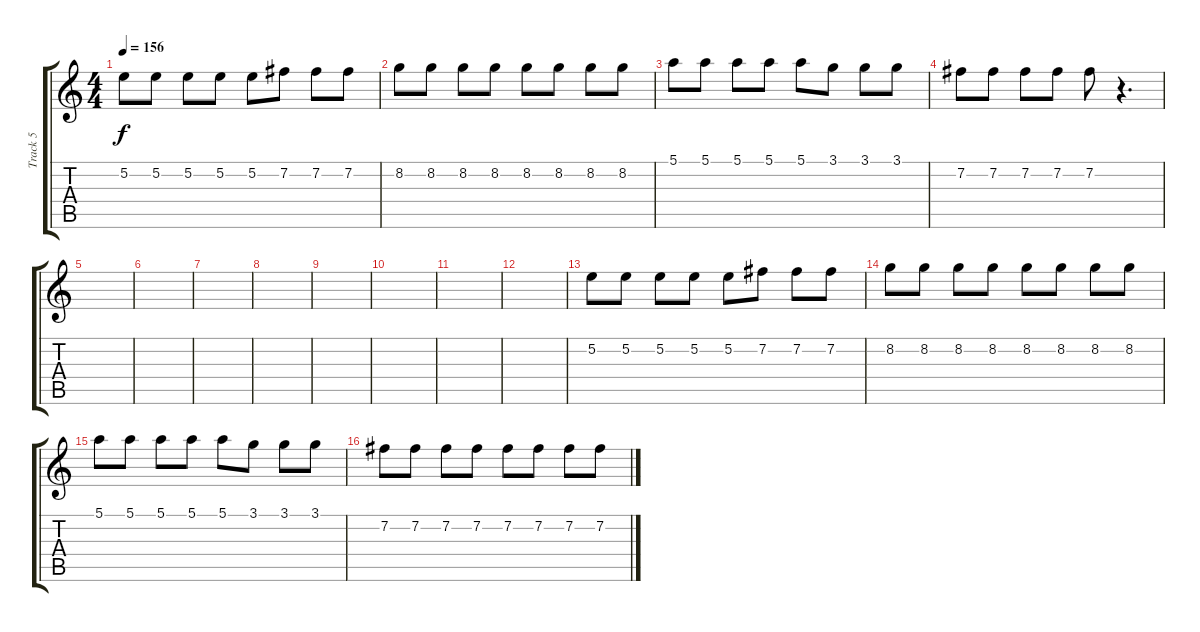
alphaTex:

\track ("Track 5" "Track 5") {instrument electricguitarclean}
\staff {score tabs}
\tuning (E4 B3 G3 D3 A2 E2) {hide}
\ts (4 4)
\tempo 156
\clef g2
\ks c
5.2.8{dy f} 5.2.8 5.2.8 5.2.8 5.2.8 7.2.8 7.2.8 7.2.8 |
8.2.8 8.2.8 8.2.8 8.2.8 8.2.8 8.2.8 8.2.8 8.2.8 |
5.1.8 5.1.8 5.1.8 5.1.8 5.1.8 3.1.8 3.1.8 3.1.8 |
7.2.8 7.2.8 7.2.8 7.2.8 7.2.8 r.4{d} |
|
|
|
|
|
|
|
|
5.2.8 5.2.8 5.2.8 5.2.8 5.2.8 7.2.8 7.2.8 7.2.8 |
8.2.8 8.2.8 8.2.8 8.2.8 8.2.8 8.2.8 8.2.8 8.2.8 |
5.1.8 5.1.8 5.1.8 5.1.8 5.1.8 3.1.8 3.1.8 3.1.8 |
7.2.8 7.2.8 7.2.8 7.2.8 7.2.8 7.2.8 7.2.8 7.2.8
